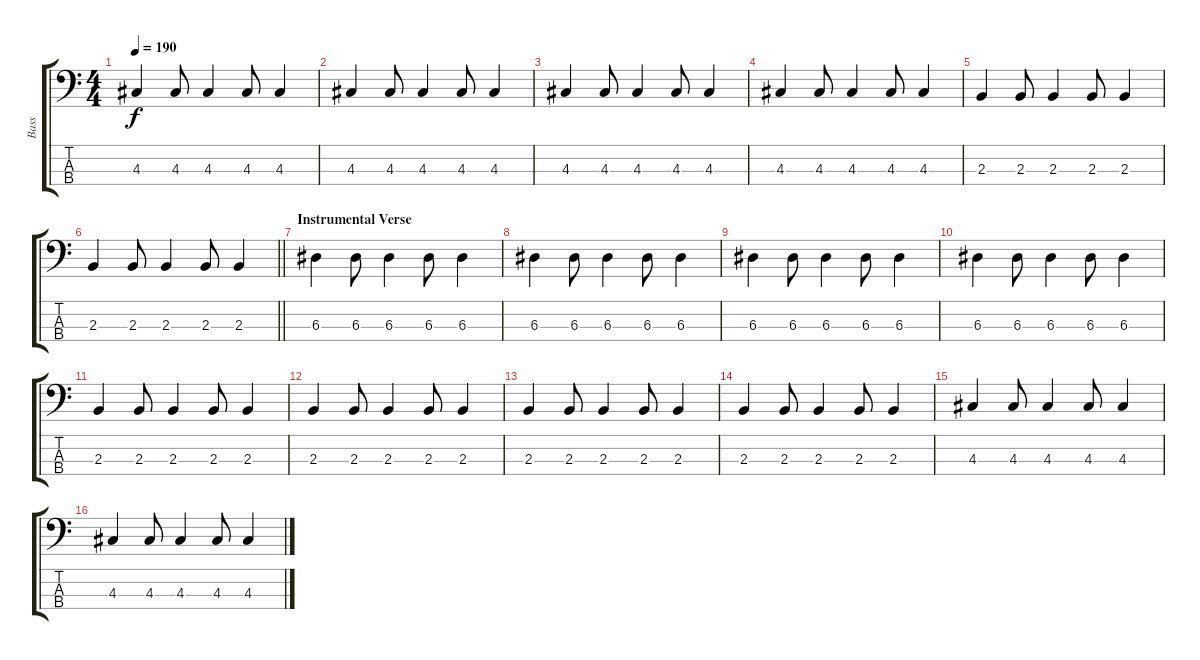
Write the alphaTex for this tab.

\track ("Bass" "Bass") {instrument electricbasspick}
\staff {score tabs}
\tuning (G2 D2 A1 E1) {hide}
\ts (4 4)
\tempo 190
\clef f4
\ks c
4.3.4{dy f} 4.3.8 4.3.4 4.3.8 4.3.4 |
4.3.4 4.3.8 4.3.4 4.3.8 4.3.4 |
4.3.4 4.3.8 4.3.4 4.3.8 4.3.4 |
4.3.4 4.3.8 4.3.4 4.3.8 4.3.4 |
2.3.4 2.3.8 2.3.4 2.3.8 2.3.4 |
\barLineRight lightlight
2.3.4 2.3.8 2.3.4 2.3.8 2.3.4 |
\section ("" "Instrumental Verse")
6.3.4 6.3.8 6.3.4 6.3.8 6.3.4 |
6.3.4 6.3.8 6.3.4 6.3.8 6.3.4 |
6.3.4 6.3.8 6.3.4 6.3.8 6.3.4 |
6.3.4 6.3.8 6.3.4 6.3.8 6.3.4 |
2.3.4 2.3.8 2.3.4 2.3.8 2.3.4 |
2.3.4 2.3.8 2.3.4 2.3.8 2.3.4 |
2.3.4 2.3.8 2.3.4 2.3.8 2.3.4 |
2.3.4 2.3.8 2.3.4 2.3.8 2.3.4 |
4.3.4 4.3.8 4.3.4 4.3.8 4.3.4 |
4.3.4 4.3.8 4.3.4 4.3.8 4.3.4
